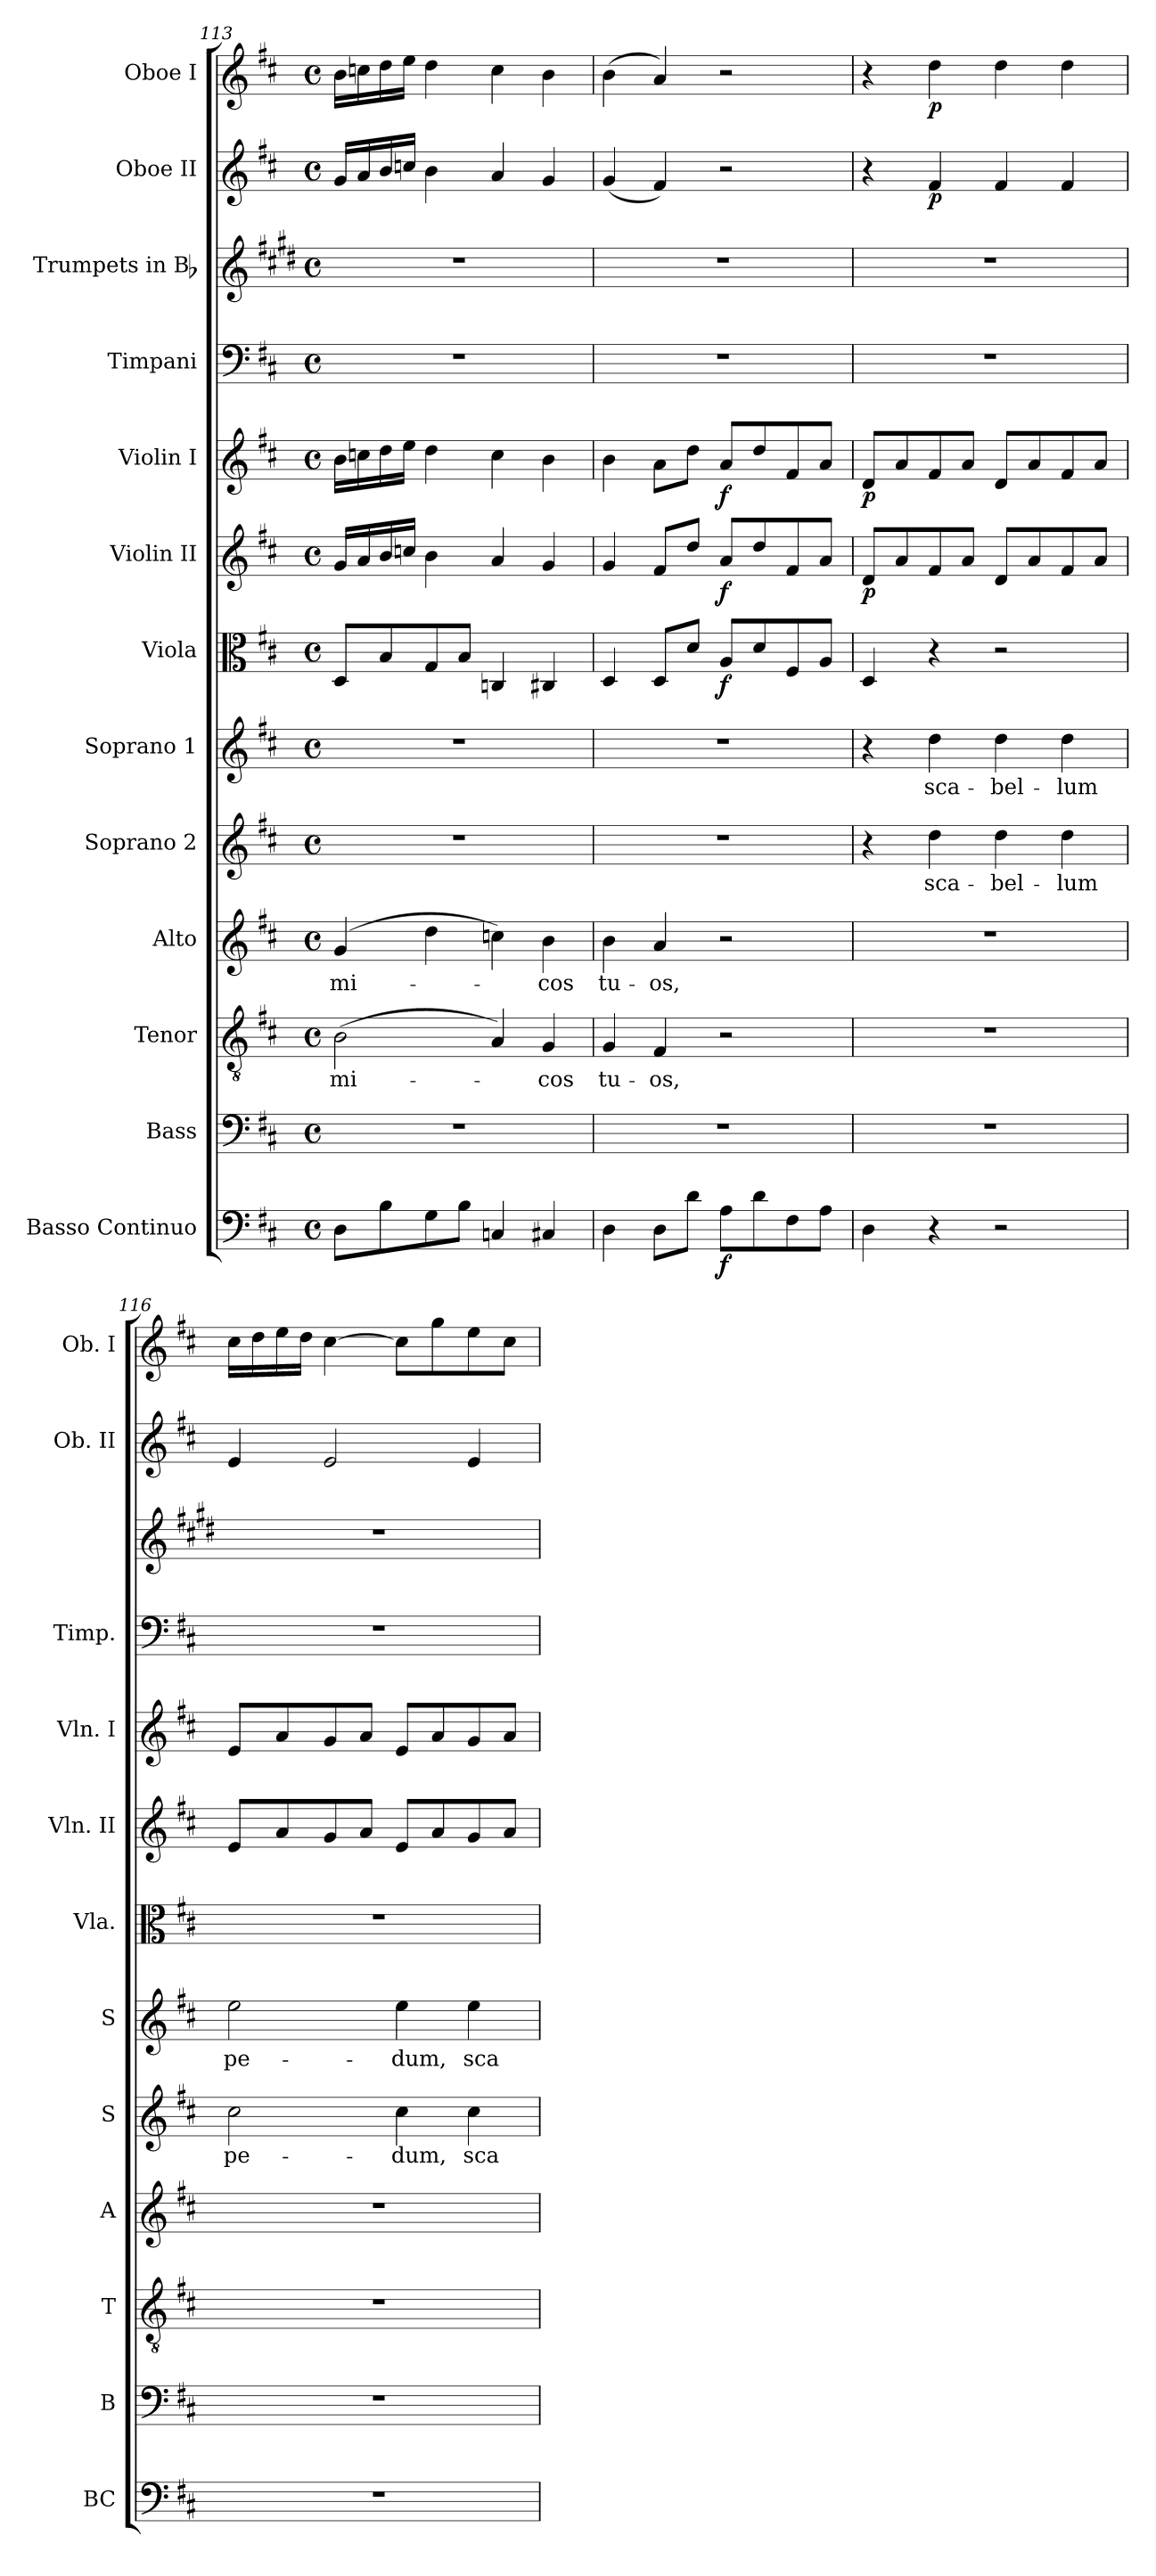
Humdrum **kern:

**kern	**dynam	**kern	**kern	**text	**kern	**text	**kern	**text	**kern	**text	**kern	**dynam	**kern	**dynam	**kern	**dynam	**kern	**kern	**kern	**dynam	**kern	**dynam
*part13	*part13	*part12	*part11	*part11	*part10	*part10	*part9	*part9	*part8	*part8	*part7	*part7	*part6	*part6	*part5	*part5	*part4	*part3	*part2	*part2	*part1	*part1
*staff13	*staff13	*staff12	*staff11	*staff11	*staff10	*staff10	*staff9	*staff9	*staff8	*staff8	*staff7	*staff7	*staff6	*staff6	*staff5	*staff5	*staff4	*staff3	*staff2	*staff2	*staff1	*staff1
*I"Basso Continuo	*	*I"Bass	*I"Tenor	*	*I"Alto	*	*I"Soprano 2	*	*I"Soprano 1	*	*I"Viola	*	*I"Violin II	*	*I"Violin I	*	*I"Timpani	*I"Trumpets in Bb	*I"Oboe II	*	*I"Oboe I	*
*I'BC	*	*I'B	*I'T	*	*I'A	*	*I'S	*	*I'S	*	*I'Vla.	*	*I'Vln. II	*	*I'Vln. I	*	*I'Timp.	*	*I'Ob. II	*	*I'Ob. I	*
!!LO:PB:g=z
*clefF4	*	*clefF4	*clefGv2	*	*clefG2	*	*clefG2	*	*clefG2	*	*clefC3	*	*clefG2	*	*clefG2	*	*clefF4	*clefG2	*clefG2	*	*clefG2	*
*	*	*	*	*	*	*	*	*	*	*	*	*	*	*	*	*	*	*ITrd1c2	*	*	*	*
*k[f#c#]	*	*k[f#c#]	*k[f#c#]	*	*k[f#c#]	*	*k[f#c#]	*	*k[f#c#]	*	*k[f#c#]	*	*k[f#c#]	*	*k[f#c#]	*	*k[f#c#]	*k[f#c#]	*k[f#c#]	*	*k[f#c#]	*
*D:	*	*D:	*D:	*	*D:	*	*D:	*	*D:	*	*D:	*	*D:	*	*D:	*	*D:	*D:	*D:	*	*D:	*
*M4/4	*	*M4/4	*M4/4	*	*M4/4	*	*M4/4	*	*M4/4	*	*M4/4	*	*M4/4	*	*M4/4	*	*M4/4	*M4/4	*M4/4	*	*M4/4	*
*met(c)	*	*met(c)	*met(c)	*	*met(c)	*	*met(c)	*	*met(c)	*	*met(c)	*	*met(c)	*	*met(c)	*	*met(c)	*met(c)	*met(c)	*	*met(c)	*
=113	=113	=113	=113	=113	=113	=113	=113	=113	=113	=113	=113	=113	=113	=113	=113	=113	=113	=113	=113	=113	=113	=113
!	!	!	!	!LO:LY:b	!	!LO:LY:b	!	!	!	!	!	!	!	!	!	!	!	!	!	!	!	!
8D\L	.	1r	(2B\	-mi-	(4g/	-mi-	1r	.	1r	.	8D/L	.	16g/LL	.	16b\LL	.	1r	1r	16g/LL	.	16b\LL	.
.	.	.	.	.	.	.	.	.	.	.	.	.	16a/	.	16ccn\	.	.	.	16a/	.	16ccn\	.
8B\	.	.	.	.	.	.	.	.	.	.	8B/	.	16b/	.	16dd\	.	.	.	16b/	.	16dd\	.
.	.	.	.	.	.	.	.	.	.	.	.	.	16ccn/JJ	.	16ee\JJ	.	.	.	16ccn/JJ	.	16ee\JJ	.
8G\	.	.	.	.	4dd\	.	.	.	.	.	8G/	.	4b\	.	4dd\	.	.	.	4b\	.	4dd\	.
8B\J	.	.	.	.	.	.	.	.	.	.	8B/J	.	.	.	.	.	.	.	.	.	.	.
4Cn/	.	.	4A/)	.	4ccn\)	.	.	.	.	.	4Cn/	.	4a/	.	4cc\	.	.	.	4a/	.	4cc\	.
!	!	!	!	!LO:LY:b	!	!LO:LY:b	!	!	!	!	!	!	!	!	!	!	!	!	!	!	!	!
4C#X/	.	.	4G/	-cos	4b\	-cos	.	.	.	.	4C#X/	.	4g/	.	4b\	.	.	.	4g/	.	4b\	.
=114	=114	=114	=114	=114	=114	=114	=114	=114	=114	=114	=114	=114	=114	=114	=114	=114	=114	=114	=114	=114	=114	=114
!	!	!	!	!LO:LY:b	!	!LO:LY:b	!	!	!	!	!	!	!	!	!	!	!	!	!	!	!	!
4D\	.	1r	4G/	tu-	4b\	tu-	1r	.	1r	.	4D/	.	4g/	.	4b\	.	1r	1r	(<4g/	.	(4b\	.
!	!	!	!	!LO:LY:b	!	!LO:LY:b	!	!	!	!	!	!	!	!	!	!	!	!	!	!	!	!
8D\L	.	.	4F#/	-os,	4a/	-os,	.	.	.	.	8D/L	.	8f#/L	.	8a\L	.	.	.	4f#/)	.	4a/)	.
8d\J	.	.	.	.	.	.	.	.	.	.	8d/J	.	8dd/J	.	8dd\J	.	.	.	.	.	.	.
!	!LO:DY:b	!	!	!	!	!	!	!	!	!	!	!LO:DY:b	!	!LO:DY:b	!	!LO:DY:b	!	!	!	!	!	!
8A\L	f	.	2r	.	2r	.	.	.	.	.	8A/L	f	8a/L	f	8a/L	f	.	.	2r	.	2r	.
8d\	.	.	.	.	.	.	.	.	.	.	8d/	.	8dd/	.	8dd/	.	.	.	.	.	.	.
8F#\	.	.	.	.	.	.	.	.	.	.	8F#/	.	8f#/	.	8f#/	.	.	.	.	.	.	.
8A\J	.	.	.	.	.	.	.	.	.	.	8A/J	.	8a/J	.	8a/J	.	.	.	.	.	.	.
=115	=115	=115	=115	=115	=115	=115	=115	=115	=115	=115	=115	=115	=115	=115	=115	=115	=115	=115	=115	=115	=115	=115
!	!	!	!	!	!	!	!	!	!	!	!	!	!	!LO:DY:b	!	!LO:DY:b	!	!	!	!	!	!
4D\	.	1r	1r	.	1r	.	4r	.	4r	.	4D/	.	8d/L	p	8d/L	p	1r	1r	4r	.	4r	.
.	.	.	.	.	.	.	.	.	.	.	.	.	8a/	.	8a/	.	.	.	.	.	.	.
!	!	!	!	!	!	!	!	!LO:LY:b	!	!LO:LY:b	!	!	!	!	!	!	!	!	!	!LO:DY:b	!	!LO:DY:b
4r	.	.	.	.	.	.	4dd\	sca-	4dd\	sca-	4r	.	8f#/	.	8f#/	.	.	.	4f#/	p	4dd\	p
.	.	.	.	.	.	.	.	.	.	.	.	.	8a/J	.	8a/J	.	.	.	.	.	.	.
!	!	!	!	!	!	!	!	!LO:LY:b	!	!LO:LY:b	!	!	!	!	!	!	!	!	!	!	!	!
2r	.	.	.	.	.	.	4dd\	-bel-	4dd\	-bel-	2r	.	8d/L	.	8d/L	.	.	.	4f#/	.	4dd\	.
.	.	.	.	.	.	.	.	.	.	.	.	.	8a/	.	8a/	.	.	.	.	.	.	.
!	!	!	!	!	!	!	!	!LO:LY:b	!	!LO:LY:b	!	!	!	!	!	!	!	!	!	!	!	!
.	.	.	.	.	.	.	4dd\	-lum	4dd\	-lum	.	.	8f#/	.	8f#/	.	.	.	4f#/	.	4dd\	.
.	.	.	.	.	.	.	.	.	.	.	.	.	8a/J	.	8a/J	.	.	.	.	.	.	.
!!LO:PB:g=z
=116	=116	=116	=116	=116	=116	=116	=116	=116	=116	=116	=116	=116	=116	=116	=116	=116	=116	=116	=116	=116	=116	=116
!	!	!	!	!	!	!	!	!LO:LY:b	!	!LO:LY:b	!	!	!	!	!	!	!	!	!	!	!	!
1r	.	1r	1r	.	1r	.	2cc#\	pe-	2ee\	pe-	1r	.	8e/L	.	8e/L	.	1r	1r	4e/	.	16cc#i\LL	.
.	.	.	.	.	.	.	.	.	.	.	.	.	.	.	.	.	.	.	.	.	16dd\	.
.	.	.	.	.	.	.	.	.	.	.	.	.	8a/	.	8a/	.	.	.	.	.	16ee\	.
.	.	.	.	.	.	.	.	.	.	.	.	.	.	.	.	.	.	.	.	.	16dd\JJ	.
.	.	.	.	.	.	.	.	.	.	.	.	.	8g/	.	8g/	.	.	.	2e/	.	[4cc#\	.
.	.	.	.	.	.	.	.	.	.	.	.	.	8a/J	.	8a/J	.	.	.	.	.	.	.
!	!	!	!	!	!	!	!	!LO:LY:b	!	!LO:LY:b	!	!	!	!	!	!	!	!	!	!	!	!
.	.	.	.	.	.	.	4cc#\	-dum,	4ee\	-dum,	.	.	8e/L	.	8e/L	.	.	.	.	.	8cc#\L]	.
.	.	.	.	.	.	.	.	.	.	.	.	.	8a/	.	8a/	.	.	.	.	.	8gg\	.
!	!	!	!	!	!	!	!	!LO:LY:b	!	!LO:LY:b	!	!	!	!	!	!	!	!	!	!	!	!
.	.	.	.	.	.	.	4cc#\	sca-	4ee\	sca-	.	.	8g/	.	8g/	.	.	.	4e/	.	8ee\	.
.	.	.	.	.	.	.	.	.	.	.	.	.	8a/J	.	8a/J	.	.	.	.	.	8cc#\J	.
=	=	=	=	=	=	=	=	=	=	=	=	=	=	=	=	=	=	=	=	=	=	=
*-	*-	*-	*-	*-	*-	*-	*-	*-	*-	*-	*-	*-	*-	*-	*-	*-	*-	*-	*-	*-	*-	*-
